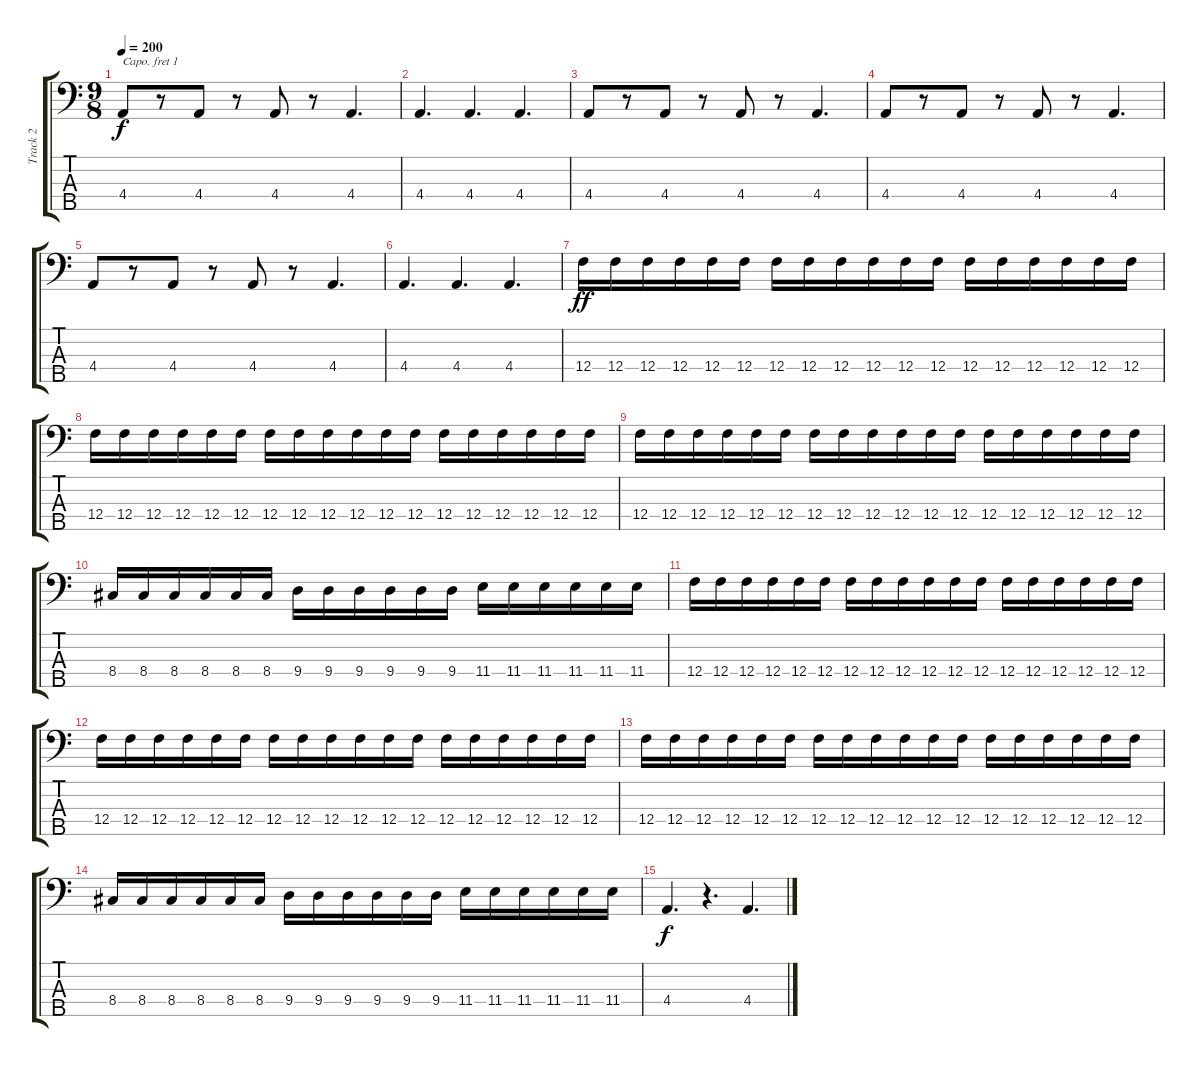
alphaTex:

\track ("Track 2" "Track 2") {instrument electricbassfinger}
\staff {score tabs}
\capo 1
\tuning (G2 D2 A1 E1 B0) {hide}
\ts (9 8)
\tempo 200
\clef f4
\ks c
4.4.8{dy f} r.8 4.4.8 r.8 4.4.8 r.8 4.4.4{d} |
4.4.4{d} 4.4.4{d} 4.4.4{d} |
4.4.8 r.8 4.4.8 r.8 4.4.8 r.8 4.4.4{d} |
4.4.8 r.8 4.4.8 r.8 4.4.8 r.8 4.4.4{d} |
4.4.8 r.8 4.4.8 r.8 4.4.8 r.8 4.4.4{d} |
4.4.4{d} 4.4.4{d} 4.4.4{d} |
12.4.16{dy ff} 12.4.16 12.4.16 12.4.16 12.4.16 12.4.16 12.4.16 12.4.16 12.4.16 12.4.16 12.4.16 12.4.16 12.4.16 12.4.16 12.4.16 12.4.16 12.4.16 12.4.16 |
12.4.16 12.4.16 12.4.16 12.4.16 12.4.16 12.4.16 12.4.16 12.4.16 12.4.16 12.4.16 12.4.16 12.4.16 12.4.16 12.4.16 12.4.16 12.4.16 12.4.16 12.4.16 |
12.4.16 12.4.16 12.4.16 12.4.16 12.4.16 12.4.16 12.4.16 12.4.16 12.4.16 12.4.16 12.4.16 12.4.16 12.4.16 12.4.16 12.4.16 12.4.16 12.4.16 12.4.16 |
8.4.16 8.4.16 8.4.16 8.4.16 8.4.16 8.4.16 9.4.16 9.4.16 9.4.16 9.4.16 9.4.16 9.4.16 11.4.16 11.4.16 11.4.16 11.4.16 11.4.16 11.4.16 |
12.4.16 12.4.16 12.4.16 12.4.16 12.4.16 12.4.16 12.4.16 12.4.16 12.4.16 12.4.16 12.4.16 12.4.16 12.4.16 12.4.16 12.4.16 12.4.16 12.4.16 12.4.16 |
12.4.16 12.4.16 12.4.16 12.4.16 12.4.16 12.4.16 12.4.16 12.4.16 12.4.16 12.4.16 12.4.16 12.4.16 12.4.16 12.4.16 12.4.16 12.4.16 12.4.16 12.4.16 |
12.4.16 12.4.16 12.4.16 12.4.16 12.4.16 12.4.16 12.4.16 12.4.16 12.4.16 12.4.16 12.4.16 12.4.16 12.4.16 12.4.16 12.4.16 12.4.16 12.4.16 12.4.16 |
8.4.16 8.4.16 8.4.16 8.4.16 8.4.16 8.4.16 9.4.16 9.4.16 9.4.16 9.4.16 9.4.16 9.4.16 11.4.16 11.4.16 11.4.16 11.4.16 11.4.16 11.4.16 |
4.4.4{d dy f} r.4{d} 4.4.4{d}
